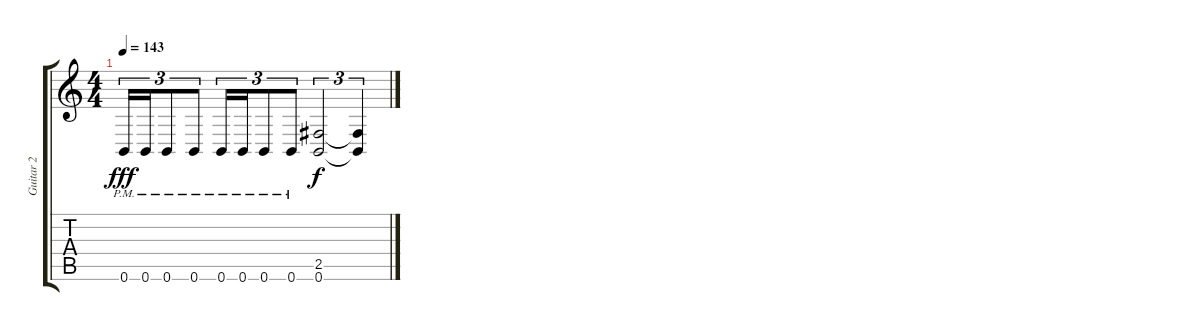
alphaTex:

\track ("Guitar 2" "Guitar 2") {instrument distortionguitar}
\staff {score tabs}
\tuning (B3 Gb3 D3 A2 E2 B1) {hide}
\ts (4 4)
\tempo 143
\clef g2
\ks c
0.6{pm}.16{tu (3 2) dy fff} 0.6{pm}.16{tu (3 2)} 0.6{pm}.8{tu (3 2)} 0.6{pm}.8{tu (3 2)} 0.6{pm}.16{tu (3 2)} 0.6{pm}.16{tu (3 2)} 0.6{pm}.8{tu (3 2)} 0.6{pm}.8{tu (3 2)} (2.5 0.6).2{tu (3 2) dy f} (2.5{t} 0.6{t}).4{tu (3 2)}
